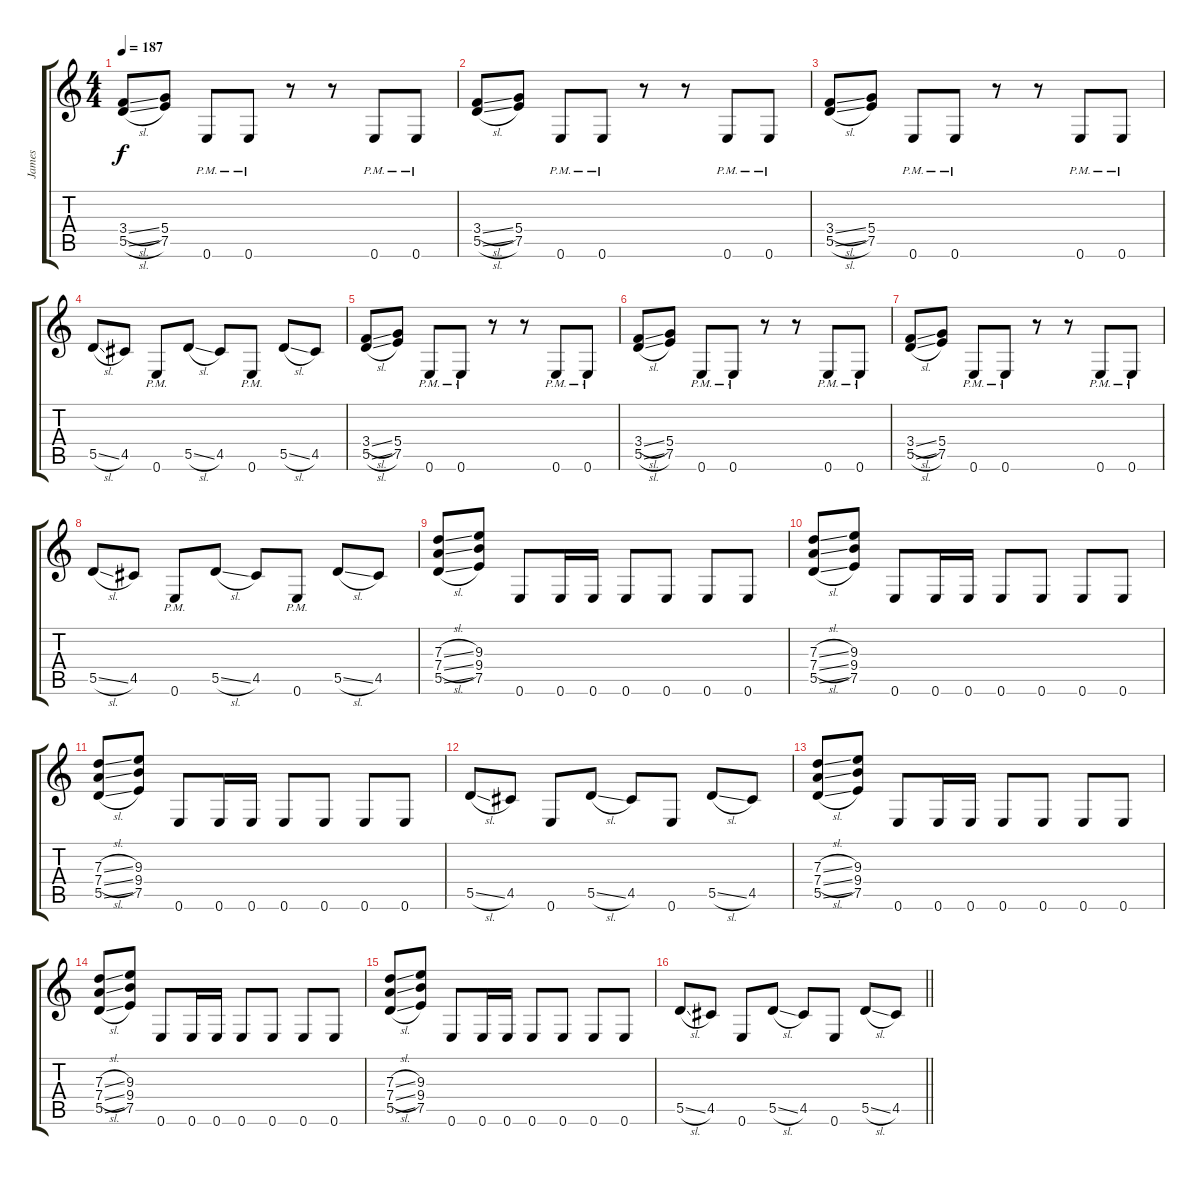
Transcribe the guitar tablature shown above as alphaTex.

\track ("James" "James") {instrument distortionguitar}
\staff {score tabs}
\tuning (E4 B3 G3 D3 A2 E2) {hide}
\ts (4 4)
\tempo 187
\clef g2
\ks c
(3.4{sl} 5.5{sl}).8{dy f} (5.4 7.5).8 0.6{pm}.8 0.6{pm}.8 r.8 r.8 0.6{pm}.8 0.6{pm}.8 |
(3.4{sl} 5.5{sl}).8 (5.4 7.5).8 0.6{pm}.8 0.6{pm}.8 r.8 r.8 0.6{pm}.8 0.6{pm}.8 |
(3.4{sl} 5.5{sl}).8 (5.4 7.5).8 0.6{pm}.8 0.6{pm}.8 r.8 r.8 0.6{pm}.8 0.6{pm}.8 |
5.5{sl}.8 4.5.8 0.6{pm}.8 5.5{sl}.8 4.5.8 0.6{pm}.8 5.5{sl}.8 4.5.8 |
(3.4{sl} 5.5{sl}).8 (5.4 7.5).8 0.6{pm}.8 0.6{pm}.8 r.8 r.8 0.6{pm}.8 0.6{pm}.8 |
(3.4{sl} 5.5{sl}).8 (5.4 7.5).8 0.6{pm}.8 0.6{pm}.8 r.8 r.8 0.6{pm}.8 0.6{pm}.8 |
(3.4{sl} 5.5{sl}).8 (5.4 7.5).8 0.6{pm}.8 0.6{pm}.8 r.8 r.8 0.6{pm}.8 0.6{pm}.8 |
5.5{sl}.8 4.5.8 0.6{pm}.8 5.5{sl}.8 4.5.8 0.6{pm}.8 5.5{sl}.8 4.5.8 |
(7.3{sl} 7.4{sl} 5.5{sl}).8 (9.3 9.4 7.5).8 0.6.8 0.6.16 0.6.16 0.6.8 0.6.8 0.6.8 0.6.8 |
(7.3{sl} 7.4{sl} 5.5{sl}).8 (9.3 9.4 7.5).8 0.6.8 0.6.16 0.6.16 0.6.8 0.6.8 0.6.8 0.6.8 |
(7.3{sl} 7.4{sl} 5.5{sl}).8 (9.3 9.4 7.5).8 0.6.8 0.6.16 0.6.16 0.6.8 0.6.8 0.6.8 0.6.8 |
5.5{sl}.8 4.5.8 0.6.8 5.5{sl}.8 4.5.8 0.6.8 5.5{sl}.8 4.5.8 |
(7.3{sl} 7.4{sl} 5.5{sl}).8 (9.3 9.4 7.5).8 0.6.8 0.6.16 0.6.16 0.6.8 0.6.8 0.6.8 0.6.8 |
(7.3{sl} 7.4{sl} 5.5{sl}).8 (9.3 9.4 7.5).8 0.6.8 0.6.16 0.6.16 0.6.8 0.6.8 0.6.8 0.6.8 |
(7.3{sl} 7.4{sl} 5.5{sl}).8 (9.3 9.4 7.5).8 0.6.8 0.6.16 0.6.16 0.6.8 0.6.8 0.6.8 0.6.8 |
\barLineRight lightlight
5.5{sl}.8 4.5.8 0.6.8 5.5{sl}.8 4.5.8 0.6.8 5.5{sl}.8 4.5.8
